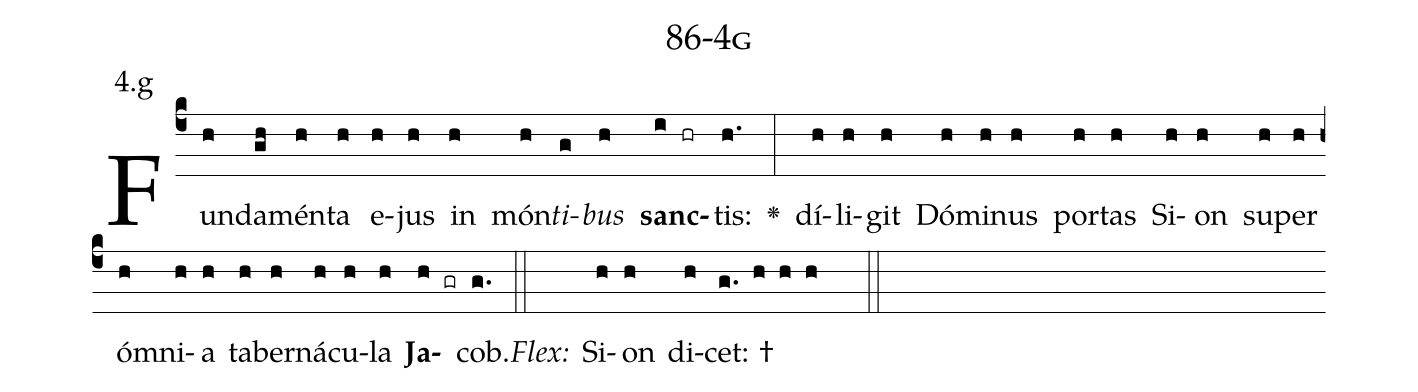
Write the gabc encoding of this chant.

name: 86-4g;
annotation: 4.g;
%%
(c4)Fun(h)da(gh)mén(h)ta(h) e(h)jus(h) in(h) món(h)<i>ti</i>(g)<i>bus</i>(h) <b>sanc</b>(i hr)tis:(h.) <v>\greheightstar</v>(:) dí(h)li(h)git(h) Dó(h)mi(h)nus(h) por(h)tas(h) Si(h)on(h) su(h)per(h) óm(h)ni(h)a(h) ta(h)ber(h)ná(h)cu(h)la(h) <b>Ja</b>(h gr)cob.(g.) (::)
<i>Flex:</i>()  Si(h)on(h) di(h)cet: †(g. h h h  ::)

%E(h) u(h) o(h) u(h) a(h) e.(g.) (::)
